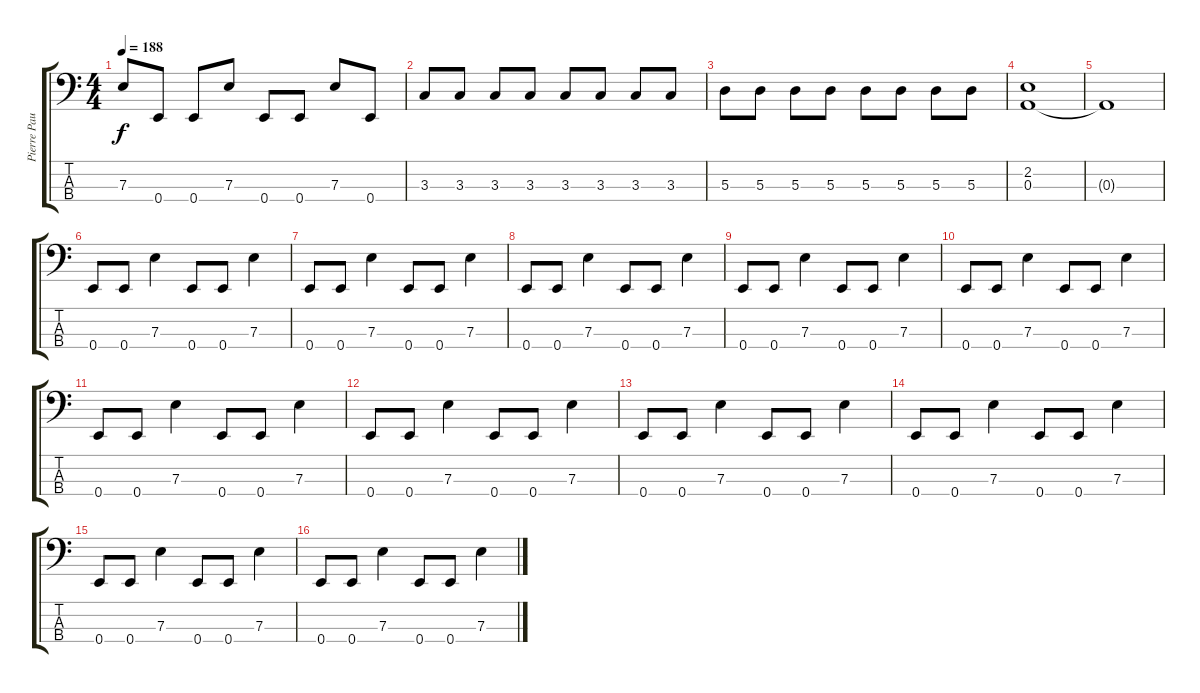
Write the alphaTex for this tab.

\track ("Pierre Paul" "Pierre Pau") {instrument electricbasspick}
\staff {score tabs}
\tuning (G2 D2 A1 E1) {hide}
\ts (4 4)
\tempo 188
\clef f4
\ks c
7.3.8{dy f} 0.4.8 0.4.8 7.3.8 0.4.8 0.4.8 7.3.8 0.4.8 |
3.3.8 3.3.8 3.3.8 3.3.8 3.3.8 3.3.8 3.3.8 3.3.8 |
5.3.8 5.3.8 5.3.8 5.3.8 5.3.8 5.3.8 5.3.8 5.3.8 |
(2.2 0.3).1 |
0.3{t}.1 |
0.4.8 0.4.8 7.3.4 0.4.8 0.4.8 7.3.4 |
0.4.8 0.4.8 7.3.4 0.4.8 0.4.8 7.3.4 |
0.4.8 0.4.8 7.3.4 0.4.8 0.4.8 7.3.4 |
0.4.8 0.4.8 7.3.4 0.4.8 0.4.8 7.3.4 |
0.4.8 0.4.8 7.3.4 0.4.8 0.4.8 7.3.4 |
0.4.8 0.4.8 7.3.4 0.4.8 0.4.8 7.3.4 |
0.4.8 0.4.8 7.3.4 0.4.8 0.4.8 7.3.4 |
0.4.8 0.4.8 7.3.4 0.4.8 0.4.8 7.3.4 |
0.4.8 0.4.8 7.3.4 0.4.8 0.4.8 7.3.4 |
0.4.8 0.4.8 7.3.4 0.4.8 0.4.8 7.3.4 |
0.4.8 0.4.8 7.3.4 0.4.8 0.4.8 7.3.4
